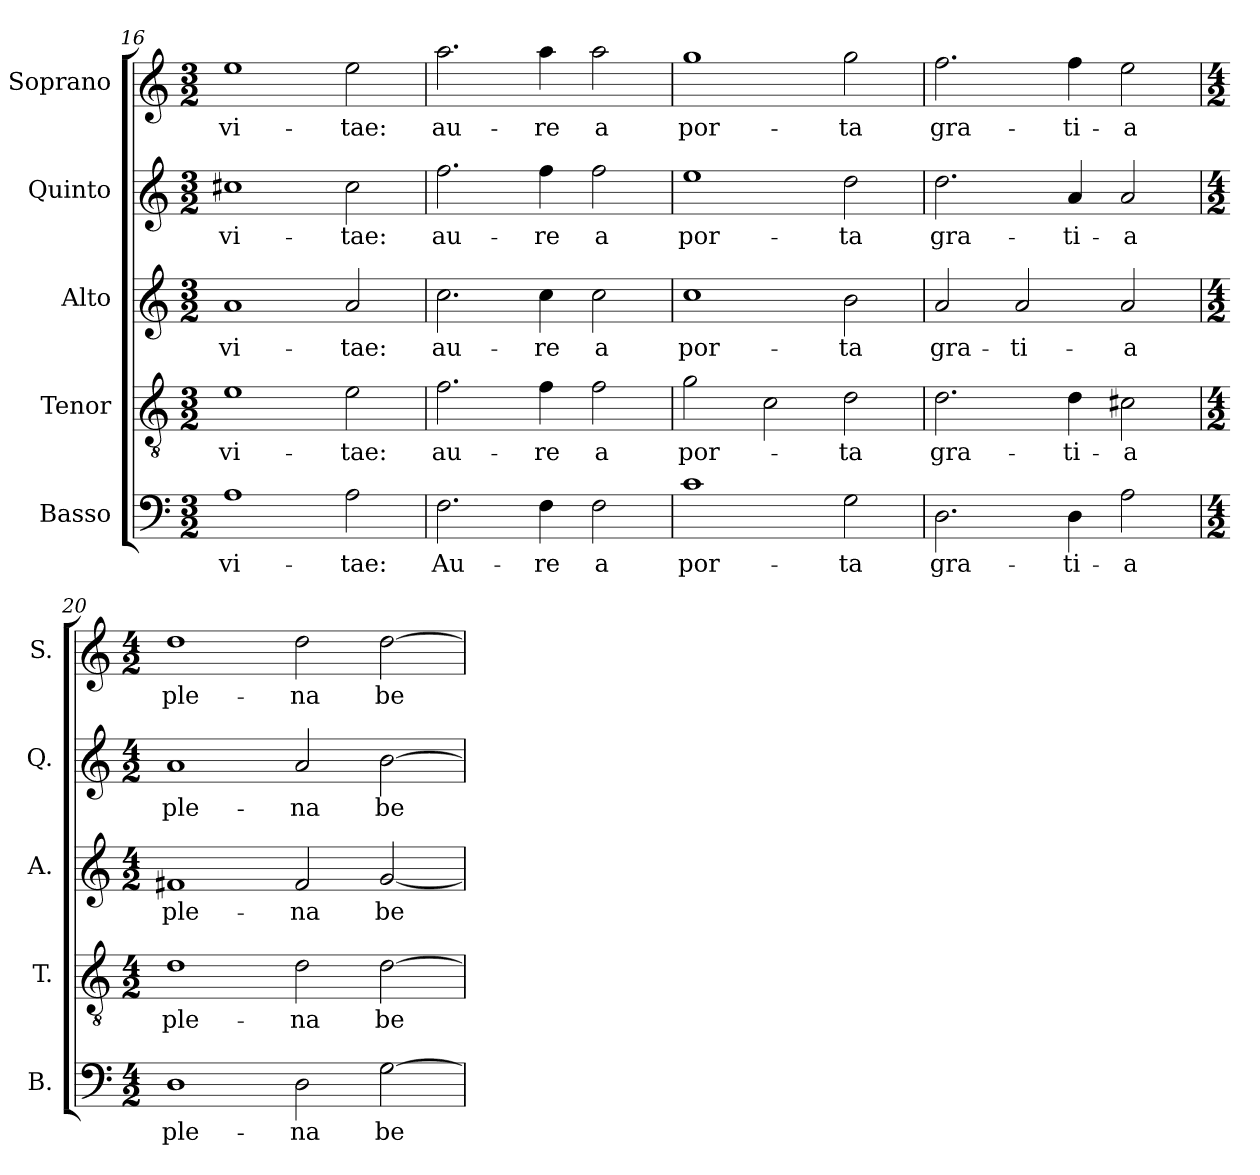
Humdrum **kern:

**kern	**text	**kern	**text	**kern	**text	**kern	**text	**kern	**text
*part5	*part5	*part4	*part4	*part3	*part3	*part2	*part2	*part1	*part1
*staff5	*staff5	*staff4	*staff4	*staff3	*staff3	*staff2	*staff2	*staff1	*staff1
*I"Basso	*	*I"Tenor	*	*I"Alto	*	*I"Quinto	*	*I"Soprano	*
*I'B.	*	*I'T.	*	*I'A.	*	*I'Q.	*	*I'S.	*
*clefF4	*	*clefGv2	*	*clefG2	*	*clefG2	*	*clefG2	*
*	*	*ITrd7c12	*	*	*	*	*	*	*
*k[]	*	*k[]	*	*k[]	*	*k[]	*	*k[]	*
*C:	*	*C:	*	*C:	*	*C:	*	*C:	*
*M3/2	*	*M3/2	*	*M3/2	*	*M3/2	*	*M3/2	*
=16	=16	=16	=16	=16	=16	=16	=16	=16	=16
!	!LO:LY:b:color=#000000	!	!	!	!	!	!	!	!
!	!	!	!LO:LY:b:color=#000000	!	!	!	!	!	!
!	!	!	!	!	!LO:LY:b:color=#000000	!	!	!	!
!	!	!	!	!	!	!	!LO:LY:b:color=#000000	!	!
!	!	!	!	!	!	!	!	!	!LO:LY:b:color=#000000
1Ai	vi-	1Ei	vi-	1ai	vi-	1cc#Xi	vi-	1eei	vi-
!	!LO:LY:b:color=#000000	!	!	!	!	!	!	!	!
!	!	!	!LO:LY:b:color=#000000	!	!	!	!	!	!
!	!	!	!	!	!LO:LY:b:color=#000000	!	!	!	!
!	!	!	!	!	!	!	!LO:LY:b:color=#000000	!	!
!	!	!	!	!	!	!	!	!	!LO:LY:b:color=#000000
2Ai\	-tae:	2Ei\	-tae:	2ai/	-tae:	2cc#i\	-tae:	2eei\	-tae:
=17	=17	=17	=17	=17	=17	=17	=17	=17	=17
!	!LO:LY:b:color=#000000	!	!	!	!	!	!	!	!
!	!	!	!LO:LY:b:color=#000000	!	!	!	!	!	!
!	!	!	!	!	!LO:LY:b:color=#000000	!	!	!	!
!	!	!	!	!	!	!	!LO:LY:b:color=#000000	!	!
!	!	!	!	!	!	!	!	!	!LO:LY:b:color=#000000
2.Fi\	Au-	2.Fi\	au-	2.cci\	au-	2.ffi\	au-	2.aai\	au-
!	!LO:LY:b:color=#000000	!	!	!	!	!	!	!	!
!	!	!	!LO:LY:b:color=#000000	!	!	!	!	!	!
!	!	!	!	!	!LO:LY:b:color=#000000	!	!	!	!
!	!	!	!	!	!	!	!LO:LY:b:color=#000000	!	!
!	!	!	!	!	!	!	!	!	!LO:LY:b:color=#000000
4Fi\	-re	4Fi\	-re	4cci\	-re	4ffi\	-re	4aai\	-re
!	!LO:LY:b:color=#000000	!	!	!	!	!	!	!	!
!	!	!	!LO:LY:b:color=#000000	!	!	!	!	!	!
!	!	!	!	!	!LO:LY:b:color=#000000	!	!	!	!
!	!	!	!	!	!	!	!LO:LY:b:color=#000000	!	!
!	!	!	!	!	!	!	!	!	!LO:LY:b:color=#000000
2Fi\	a	2Fi\	a	2cci\	a	2ffi\	a	2aai\	a
=18	=18	=18	=18	=18	=18	=18	=18	=18	=18
!	!LO:LY:b:color=#000000	!	!	!	!	!	!	!	!
!	!	!	!LO:LY:b:color=#000000	!	!	!	!	!	!
!	!	!	!	!	!LO:LY:b:color=#000000	!	!	!	!
!	!	!	!	!	!	!	!LO:LY:b:color=#000000	!	!
!	!	!	!	!	!	!	!	!	!LO:LY:b:color=#000000
1ci	por-	2Gi\	por-	1cci	por-	1eei	por-	1ggi	por-
.	.	2Ci\	.	.	.	.	.	.	.
!	!LO:LY:b:color=#000000	!	!	!	!	!	!	!	!
!	!	!	!LO:LY:b:color=#000000	!	!	!	!	!	!
!	!	!	!	!	!LO:LY:b:color=#000000	!	!	!	!
!	!	!	!	!	!	!	!LO:LY:b:color=#000000	!	!
!	!	!	!	!	!	!	!	!	!LO:LY:b:color=#000000
2Gi\	-ta	2Di\	-ta	2bi\	-ta	2ddi\	-ta	2ggi\	-ta
=19	=19	=19	=19	=19	=19	=19	=19	=19	=19
!	!LO:LY:b:color=#000000	!	!	!	!	!	!	!	!
!	!	!	!LO:LY:b:color=#000000	!	!	!	!	!	!
!	!	!	!	!	!LO:LY:b:color=#000000	!	!	!	!
!	!	!	!	!	!	!	!LO:LY:b:color=#000000	!	!
!	!	!	!	!	!	!	!	!	!LO:LY:b:color=#000000
2.Di\	gra-	2.Di\	gra-	2ai/	gra-	2.ddi\	gra-	2.ffi\	gra-
!	!	!	!	!	!LO:LY:b:color=#000000	!	!	!	!
.	.	.	.	2ai/	-ti-	.	.	.	.
!	!LO:LY:b:color=#000000	!	!	!	!	!	!	!	!
!	!	!	!LO:LY:b:color=#000000	!	!	!	!	!	!
!	!	!	!	!	!	!	!LO:LY:b:color=#000000	!	!
!	!	!	!	!	!	!	!	!	!LO:LY:b:color=#000000
4Di\	-ti-	4Di\	-ti-	.	.	4ai/	-ti-	4ffi\	-ti-
!	!LO:LY:b:color=#000000	!	!	!	!	!	!	!	!
!	!	!	!LO:LY:b:color=#000000	!	!	!	!	!	!
!	!	!	!	!	!LO:LY:b:color=#000000	!	!	!	!
!	!	!	!	!	!	!	!LO:LY:b:color=#000000	!	!
!	!	!	!	!	!	!	!	!	!LO:LY:b:color=#000000
2Ai\	-a	2C#Xi\	-a	2ai/	-a	2ai/	-a	2eei\	-a
!!LO:PB:g=z
=20	=20	=20	=20	=20	=20	=20	=20	=20	=20
*M4/2	*	*M4/2	*	*M4/2	*	*M4/2	*	*M4/2	*
!	!LO:LY:b:color=#000000	!	!	!	!	!	!	!	!
!	!	!	!LO:LY:b:color=#000000	!	!	!	!	!	!
!	!	!	!	!	!LO:LY:b:color=#000000	!	!	!	!
!	!	!	!	!	!	!	!LO:LY:b:color=#000000	!	!
!	!	!	!	!	!	!	!	!	!LO:LY:b:color=#000000
1Di	ple-	1Di	ple-	1f#Xi	ple-	1ai	ple-	1ddi	ple-
!	!LO:LY:b:color=#000000	!	!	!	!	!	!	!	!
!	!	!	!LO:LY:b:color=#000000	!	!	!	!	!	!
!	!	!	!	!	!LO:LY:b:color=#000000	!	!	!	!
!	!	!	!	!	!	!	!LO:LY:b:color=#000000	!	!
!	!	!	!	!	!	!	!	!	!LO:LY:b:color=#000000
2Di\	-na	2Di\	-na	2f#i/	-na	2ai/	-na	2ddi\	-na
!	!LO:LY:b:color=#000000	!	!	!	!	!	!	!	!
!	!	!	!LO:LY:b:color=#000000	!	!	!	!	!	!
!	!	!	!	!	!LO:LY:b:color=#000000	!	!	!	!
!	!	!	!	!	!	!	!LO:LY:b:color=#000000	!	!
!	!	!	!	!	!	!	!	!	!LO:LY:b:color=#000000
[2Gi\	be-	[2Di\	be-	[2gi/	be-	[2bi\	be-	[2ddi\	be-
=	=	=	=	=	=	=	=	=	=
*-	*-	*-	*-	*-	*-	*-	*-	*-	*-
